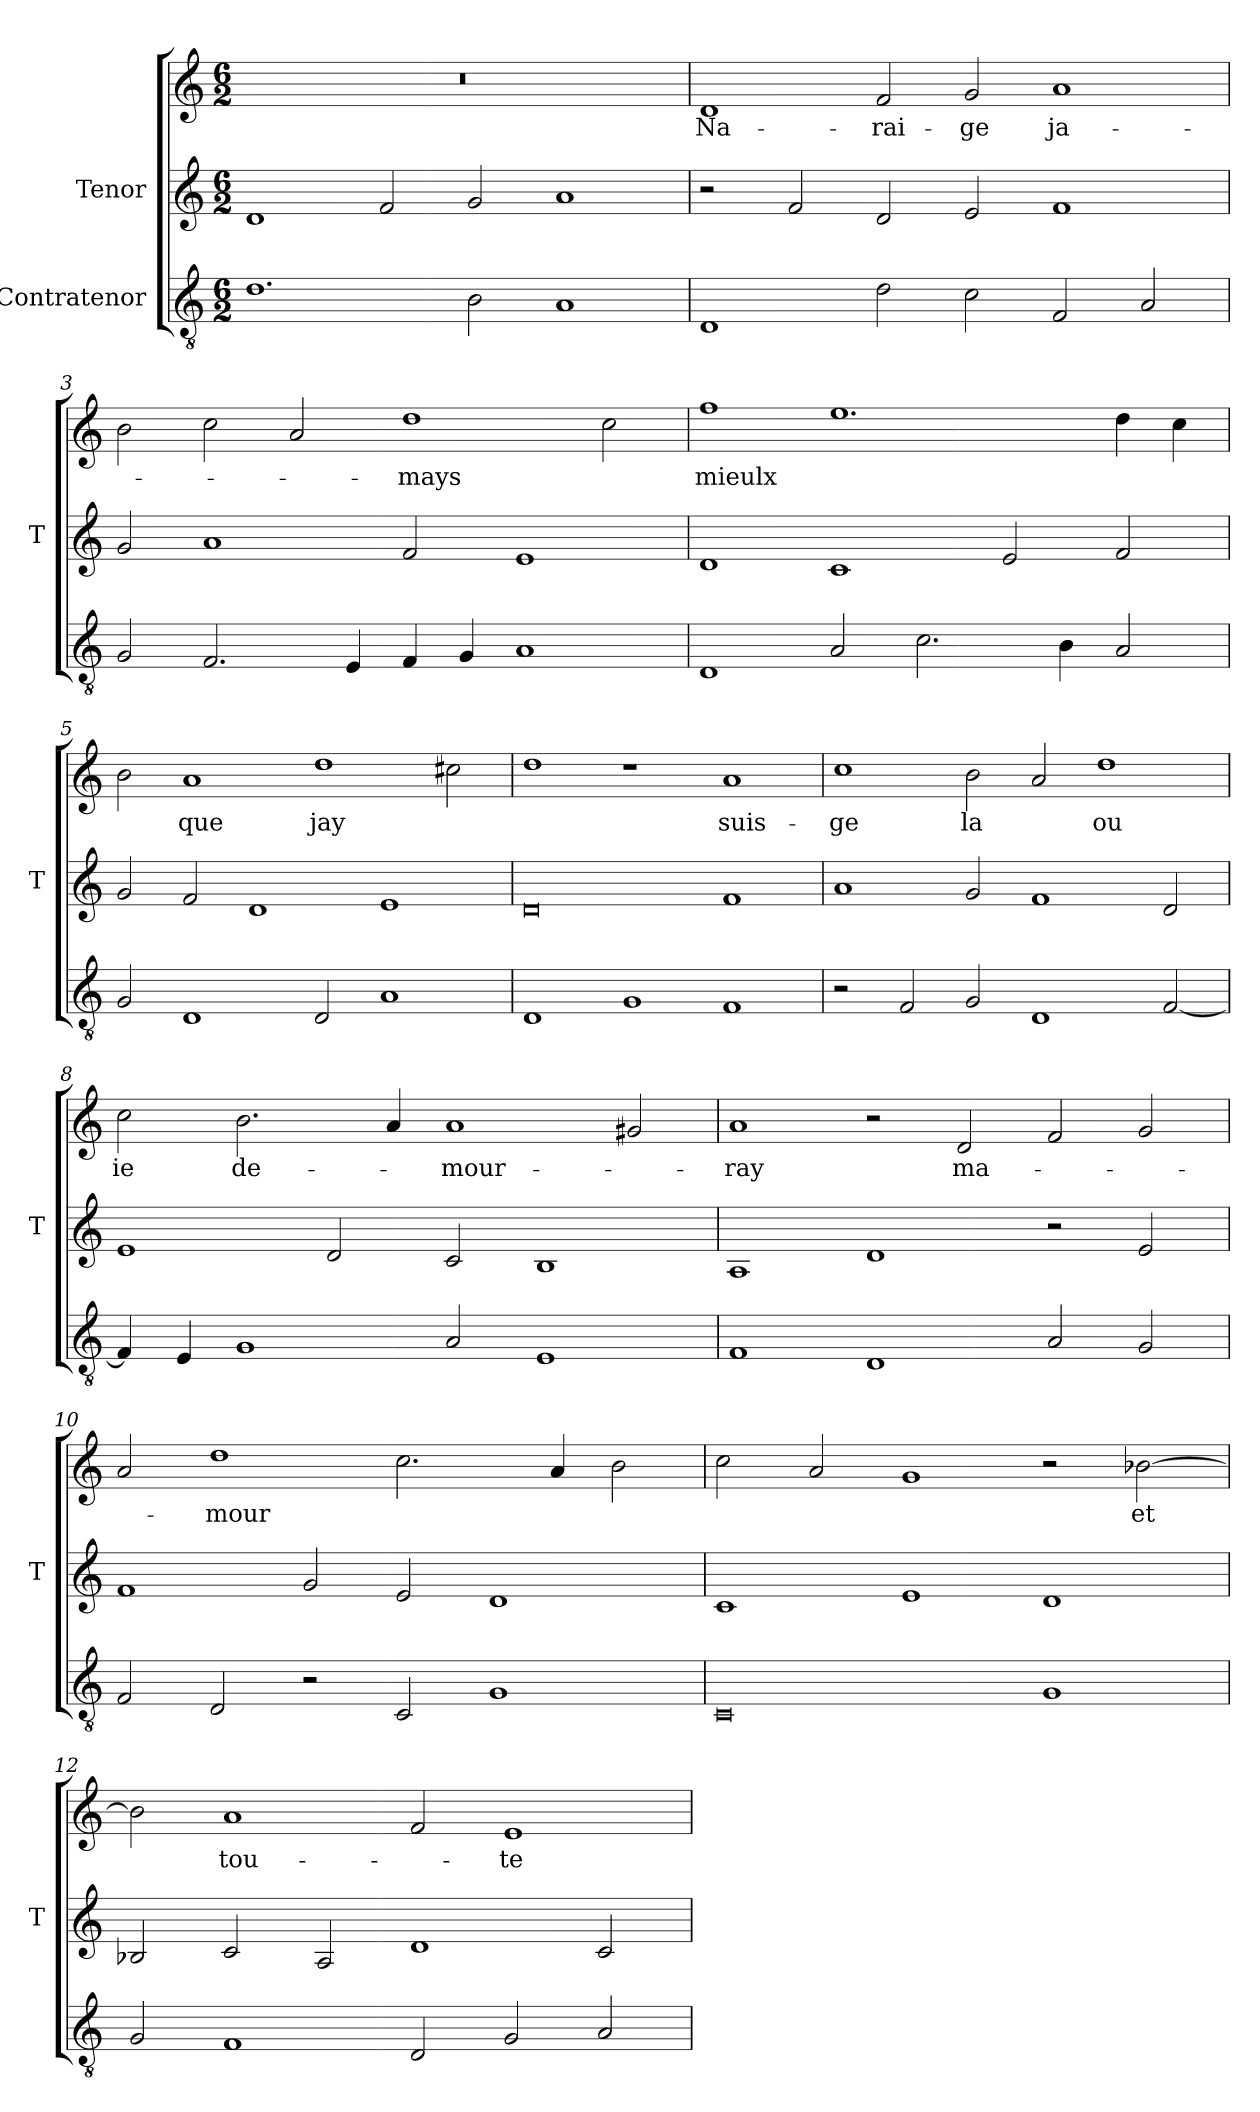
**kern	**kern	**kern	**text
*part3	*part2	*part1	*part1
*staff3	*staff2	*staff1	*staff1
*I"Contratenor	*I"Tenor	*	*
*	*I'T	*	*
*clefGv2	*clefG2	*clefG2	*
*M6/2	*M6/2	*M6/2	*
=1	=1	=1	=1
1.d	1d	0.r	.
.	2f	.	.
2B	2g	.	.
1A	1a	.	.
=2	=2	=2	=2
1D	2r	1d	Na-
.	2f	.	.
2d	2d	2f	-rai-
2c	2e	2g	-ge
2F	1f	1a	ja-
2A	.	.	.
=3	=3	=3	=3
2G	2g	2b	.
2.F	1a	2cc	.
.	.	2a	.
4E	.	.	.
4F	2f	1dd	-mays
4G	.	.	.
1A	1e	.	.
.	.	2cc	.
=4	=4	=4	=4
1D	1d	1ff	-mieulx
2A	1c	1.ee	.
2.c	.	.	.
.	2e	.	.
4B	.	.	.
2A	2f	4dd	.
.	.	4cc	.
=5	=5	=5	=5
2G	2g	2b	.
1D	2f	1a	-que
.	1d	.	.
2D	.	1dd	-jay
1A	1e	.	.
.	.	2cc#X	.
=6	=6	=6	=6
1D	0d	1dd	.
1G	.	1r	.
1F	1f	1a	suis-
=7	=7	=7	=7
2r	1a	1cc	-ge
2F	.	.	.
2G	2g	2b	-la
1D	1f	2a	.
.	.	1dd	-ou
[2F	2d	.	.
=8	=8	=8	=8
4F]	1e	2cc	-ie
4E	.	.	.
1G	.	2.b	de-
.	2d	.	.
.	.	4a	.
2A	2c	1a	-mour-
1E	1B	.	.
.	.	2g#X	.
=9	=9	=9	=9
1F	1A	1a	-ray
1D	1d	2r	.
.	.	2d	ma-
2A	2r	2f	.
2G	2e	2g	.
=10	=10	=10	=10
2F	1f	2a	.
2D	.	1dd	-mour
2r	2g	.	.
2C	2e	2.cc	.
1G	1d	.	.
.	.	4a	.
.	.	2b	.
=11	=11	=11	=11
0C	1c	2cc	.
.	.	2a	.
.	1e	1g	.
1G	1d	2r	.
.	.	[2b-X	-et
=12	=12	=12	=12
2G	2B-X	2b-]	.
1F	2c	1a	tou-
.	2A	.	.
2D	1d	2f	.
2G	.	1e	-te
2A	2c	.	.
=	=	=	=
*-	*-	*-	*-
